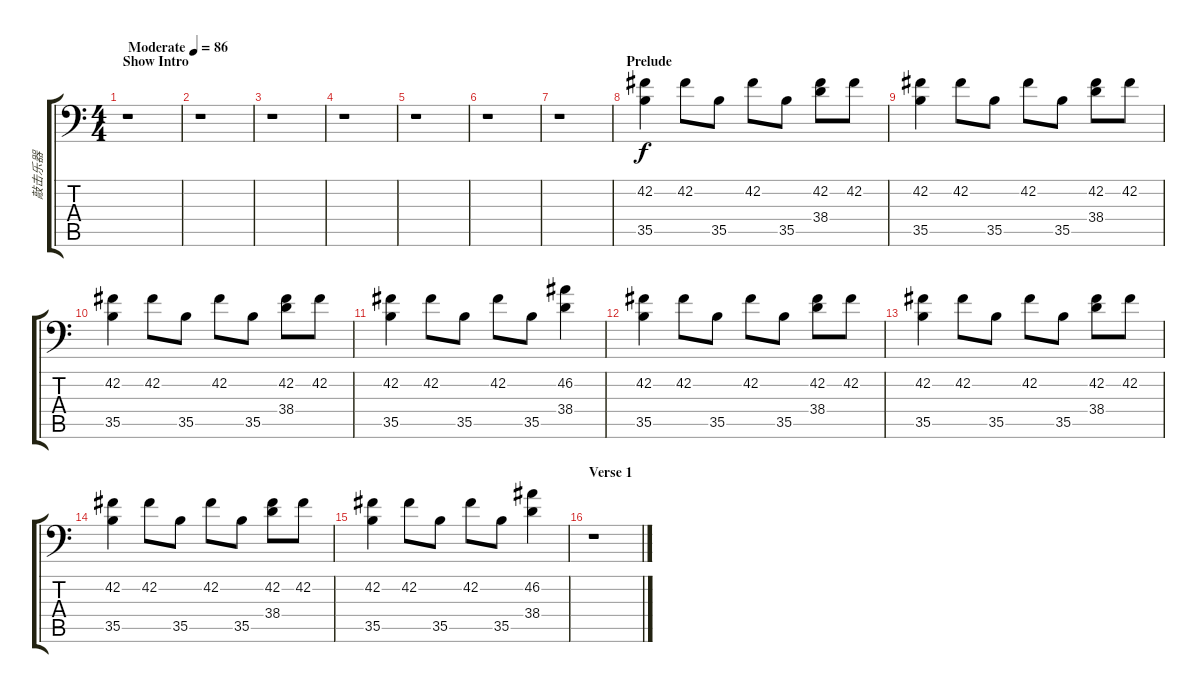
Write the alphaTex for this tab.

\track ("敲击乐器" "敲击乐器") {instrument acousticgrandpiano}
\staff {score tabs}
\tuning (C-1 C-1 C-1 C-1 C-1 C-1) {hide}
\ts (4 4)
\section ("" "Show Intro")
\tempo (86 "Moderate")
\clef f4
\ks c
r.1{dy f instrument acousticgrandpiano} |
r.1 |
r.1 |
r.1 |
\section ("" "")
r.1 |
r.1 |
\section ("" "")
r.1 |
\section ("" "Prelude")
(42.2 35.5).4 42.2.8 35.5.8 42.2.8 35.5.8 (42.2 38.4).8 42.2.8 |
(42.2 35.5).4 42.2.8 35.5.8 42.2.8 35.5.8 (42.2 38.4).8 42.2.8 |
(42.2 35.5).4 42.2.8 35.5.8 42.2.8 35.5.8 (42.2 38.4).8 42.2.8 |
(42.2 35.5).4 42.2.8 35.5.8 42.2.8 35.5.8 (46.2 38.4).4 |
(42.2 35.5).4 42.2.8 35.5.8 42.2.8 35.5.8 (42.2 38.4).8 42.2.8 |
(42.2 35.5).4 42.2.8 35.5.8 42.2.8 35.5.8 (42.2 38.4).8 42.2.8 |
(42.2 35.5).4 42.2.8 35.5.8 42.2.8 35.5.8 (42.2 38.4).8 42.2.8 |
(42.2 35.5).4 42.2.8 35.5.8 42.2.8 35.5.8 (46.2 38.4).4 |
\section ("" "Verse 1")
r.1
